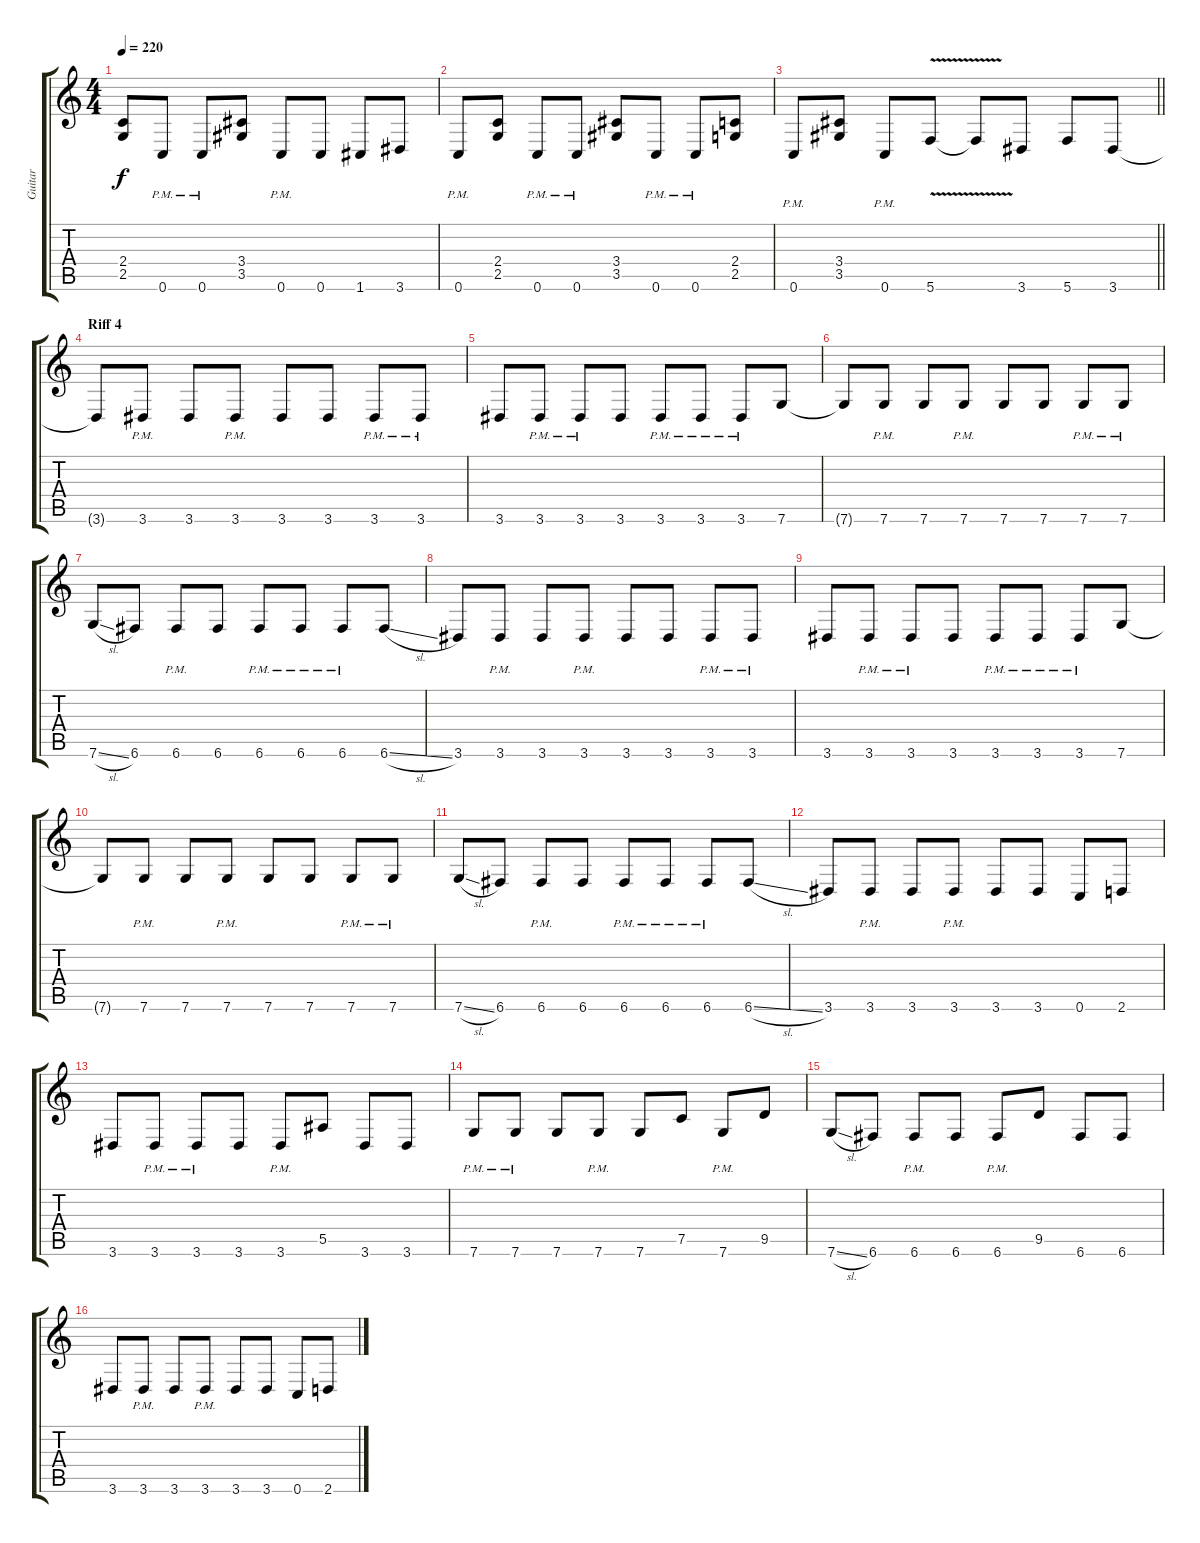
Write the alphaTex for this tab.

\track ("Guitar" "Guitar") {instrument distortionguitar}
\staff {score tabs}
\tuning (C4 G3 Eb3 Bb2 F2 C2) {hide}
\ts (4 4)
\tempo 220
\clef g2
\ks c
(2.4 2.5).8{dy f} 0.6{pm}.8 0.6{pm}.8 (3.4 3.5).8 0.6{pm}.8 0.6.8 1.6.8 3.6.8 |
0.6{pm}.8 (2.4 2.5).8 0.6{pm}.8 0.6{pm}.8 (3.4 3.5).8 0.6{pm}.8 0.6{pm}.8 (2.4 2.5).8 |
\barLineRight lightlight
0.6{pm}.8 (3.4 3.5).8 0.6{pm}.8 5.6{v}.8 5.6{t}.8 3.6.8 5.6.8 3.6.8 |
\section ("" "Riff 4")
3.6{t}.8 3.6{pm}.8 3.6.8 3.6{pm}.8 3.6.8 3.6.8 3.6{pm}.8 3.6{pm}.8 |
3.6.8 3.6{pm}.8 3.6{pm}.8 3.6.8 3.6{pm}.8 3.6{pm}.8 3.6{pm}.8 7.6.8 |
7.6{t}.8 7.6{pm}.8 7.6.8 7.6{pm}.8 7.6.8 7.6.8 7.6{pm}.8 7.6{pm}.8 |
7.6{sl}.8 6.6.8 6.6{pm}.8 6.6.8 6.6{pm}.8 6.6{pm}.8 6.6{pm}.8 6.6{sl}.8 |
3.6.8 3.6{pm}.8 3.6.8 3.6{pm}.8 3.6.8 3.6.8 3.6{pm}.8 3.6{pm}.8 |
3.6.8 3.6{pm}.8 3.6{pm}.8 3.6.8 3.6{pm}.8 3.6{pm}.8 3.6{pm}.8 7.6.8 |
7.6{t}.8 7.6{pm}.8 7.6.8 7.6{pm}.8 7.6.8 7.6.8 7.6{pm}.8 7.6{pm}.8 |
7.6{sl}.8 6.6.8 6.6{pm}.8 6.6.8 6.6{pm}.8 6.6{pm}.8 6.6{pm}.8 6.6{sl}.8 |
3.6.8 3.6{pm}.8 3.6.8 3.6{pm}.8 3.6.8 3.6.8 0.6.8 2.6.8 |
3.6.8 3.6{pm}.8 3.6{pm}.8 3.6.8 3.6{pm}.8 5.5.8 3.6.8 3.6.8 |
7.6{pm}.8 7.6{pm}.8 7.6.8 7.6{pm}.8 7.6.8 7.5.8 7.6{pm}.8 9.5.8 |
7.6{sl}.8 6.6.8 6.6{pm}.8 6.6.8 6.6{pm}.8 9.5.8 6.6.8 6.6.8 |
3.6.8 3.6{pm}.8 3.6.8 3.6{pm}.8 3.6.8 3.6.8 0.6.8 2.6.8
